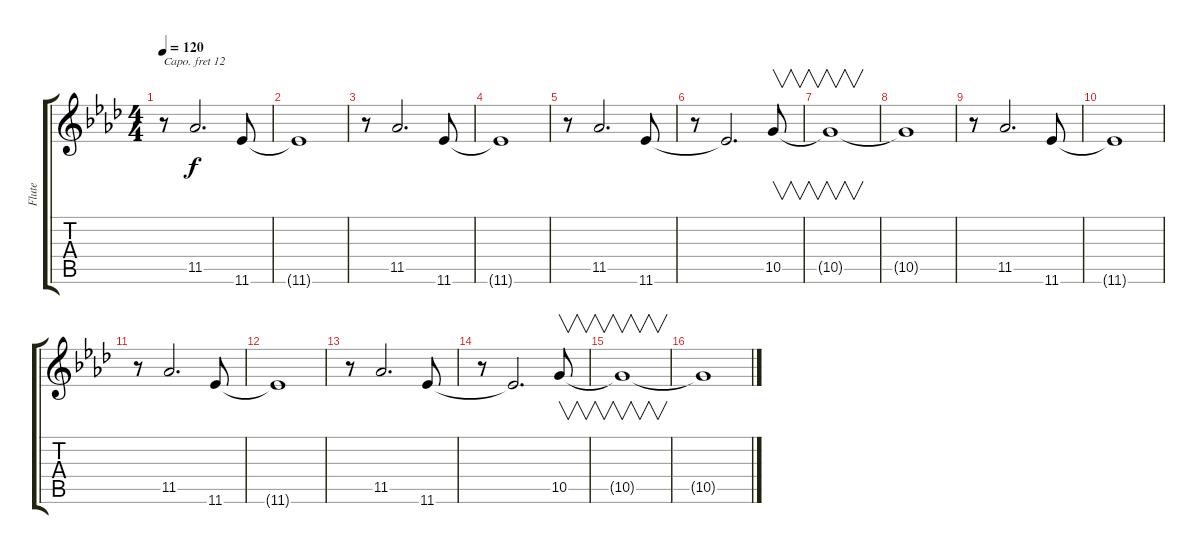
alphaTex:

\track ("Flute" "Flute") {instrument flute}
\staff {score tabs}
\capo 12
\tuning (E4 B3 G3 D3 A2 E2) {hide}
\ts (4 4)
\tempo 120
\clef g2
\ks ab
r.8{dy f} 11.5.2{d} 11.6.8 |
11.6{t}.1 |
r.8 11.5.2{d} 11.6.8 |
11.6{t}.1 |
r.8 11.5.2{d} 11.6.8 |
r.8 11.6{t}.2{d} 10.5.8{v} |
10.5{t}.1{v} |
10.5{t}.1 |
r.8 11.5.2{d} 11.6.8 |
11.6{t}.1 |
r.8 11.5.2{d} 11.6.8 |
11.6{t}.1 |
r.8 11.5.2{d} 11.6.8 |
r.8 11.6{t}.2{d} 10.5.8{v} |
10.5{t}.1{v} |
10.5{t}.1
